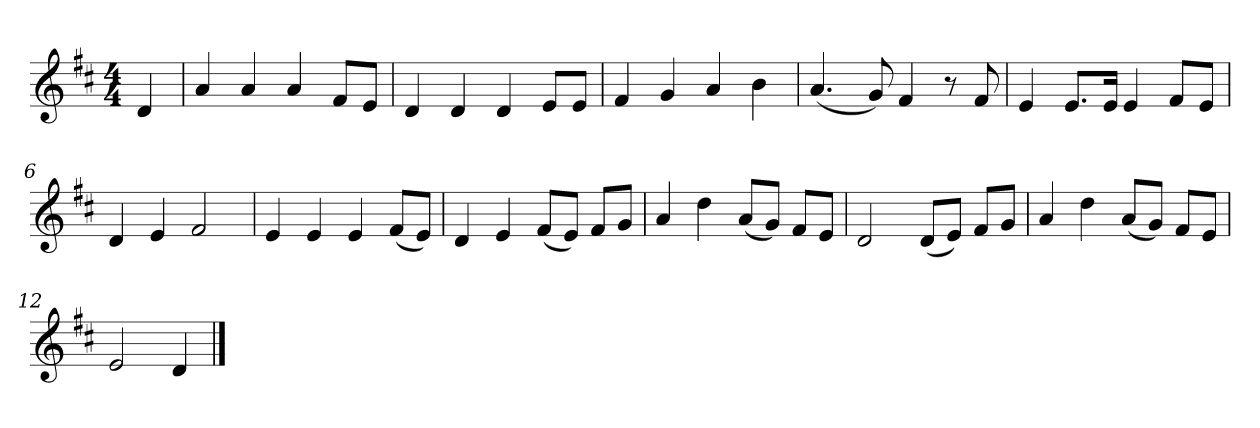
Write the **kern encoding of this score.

**kern
*part1
*staff1
*k[f#c#]
*M4/4
*MM120
=
4d
=1
4a
4a
4a
8f#L
8eJ
=2
4d
4d
4d
8eL
8eJ
=3
4f#
4g
4a
4b
=4
(4.a
8g)
4f#
8r
8f#
=5
4e
8.eL
16eJk
4e
8f#L
8eJ
=6
4d
4e
2f#
=7
4e
4e
4e
(8f#L
8eJ)
=8
4d
4e
(8f#L
8eJ)
8f#L
8gJ
=9
4a
4dd
(8aL
8gJ)
8f#L
8eJ
=10
2d
(8dL
8eJ)
8f#L
8gJ
=11
4a
4dd
(8aL
8gJ)
8f#L
8eJ
=12
2e
4d
==
*-
